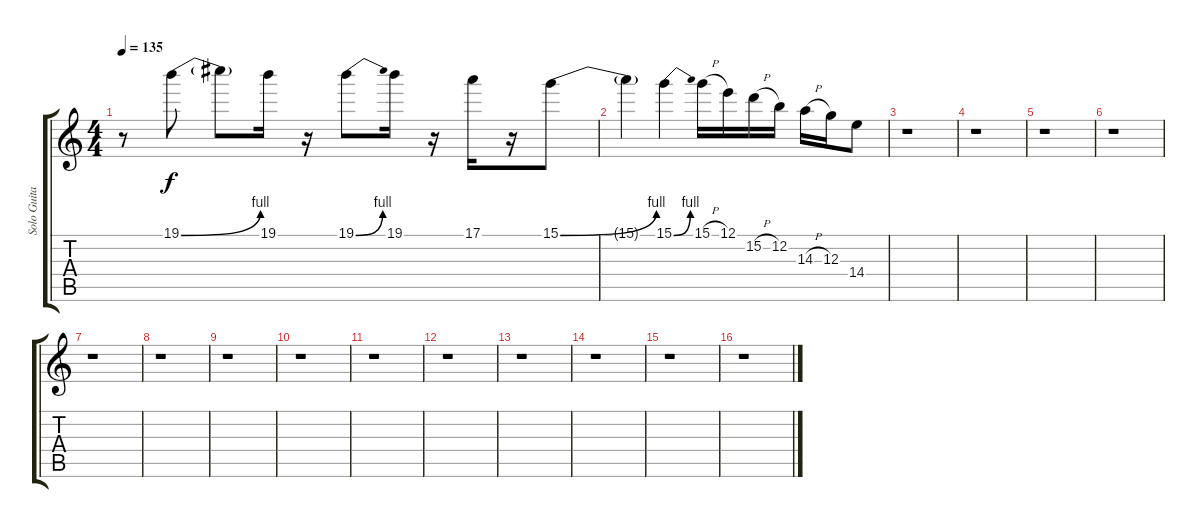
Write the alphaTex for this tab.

\track ("Solo Guitar" "Solo Guita") {instrument overdrivenguitar}
\staff {score tabs}
\tuning (E4 B3 G3 D3 A2 E2) {hide}
\ts (4 4)
\tempo 135
\clef g2
\ks c
r.8{dy f} 19.1{be (bend 0 0 60 4)}.8 19.1{t}.8 19.1.16 r.16 19.1{be (bend 0 0 60 4)}.8 19.1.16 r.16 17.1.16 r.16 15.1{be (bend 0 0 60 4)}.8 |
15.1{t}.4 15.1{be (bend 0 0 60 4)}.4 15.1{h}.16 12.1.16 15.2{h}.16 12.2.16 14.3{h}.16 12.3.16 14.4.8 |
r.1 |
r.1 |
r.1 |
r.1 |
r.1 |
r.1 |
r.1 |
r.1 |
r.1 |
r.1 |
r.1 |
r.1 |
r.1 |
r.1
